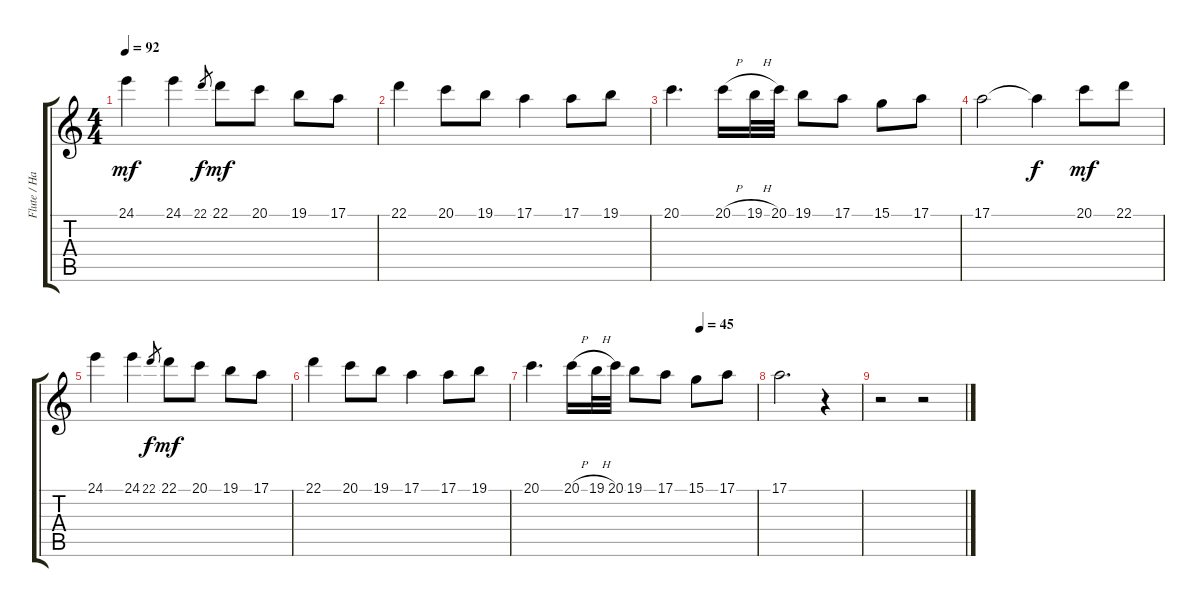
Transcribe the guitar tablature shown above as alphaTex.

\track ("Flute / Harp" "Flute / Ha") {instrument flute}
\staff {score tabs}
\tuning (E4 B3 G3 D3 A2 E2) {hide}
\ts (4 4)
\tempo 92
\clef g2
\ks c
24.1.4{dy mf} 24.1.4 22.1.8{gr dy f} 22.1.8{dy mf} 20.1.8 19.1.8 17.1.8 |
22.1.4 20.1.8 19.1.8 17.1.4 17.1.8 19.1.8 |
20.1.4{d} 20.1{h}.16 19.1{h}.32 20.1.32 19.1.8 17.1.8 15.1.8 17.1.8 |
17.1.2 17.1{t}.4{dy f} 20.1.8{dy mf} 22.1.8 |
24.1.4 24.1.4 22.1.8{gr dy f} 22.1.8{dy mf} 20.1.8 19.1.8 17.1.8 |
22.1.4 20.1.8 19.1.8 17.1.4 17.1.8 19.1.8 |
\tempo (45 0.75)
20.1.4{d} 20.1{h}.16 19.1{h}.32 20.1.32 19.1.8 17.1.8 15.1.8 17.1.8 |
17.1.2{d} r.4 |
r.2 r.2
